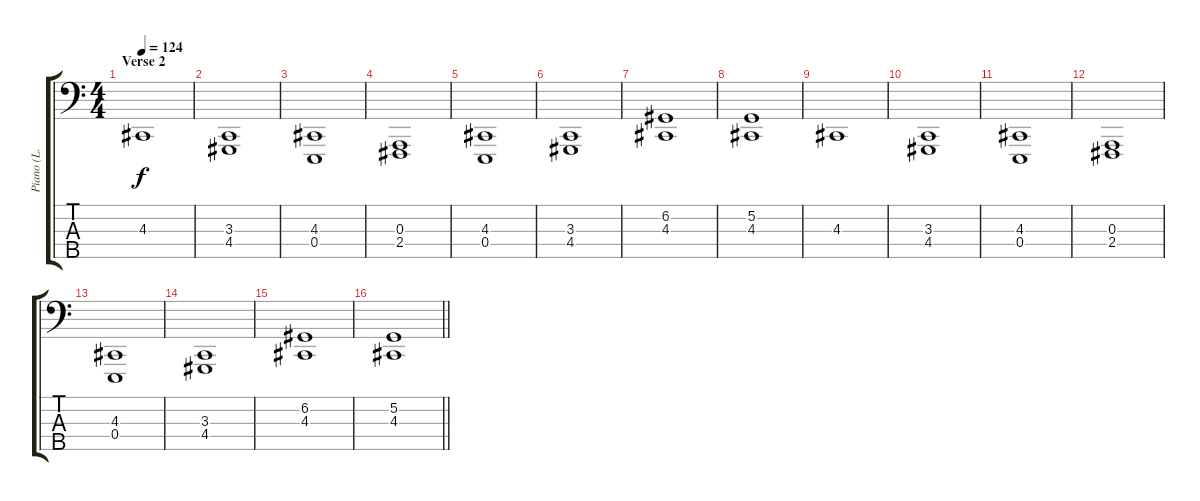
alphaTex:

\track ("Piano (L. Hand)" "Piano (L. ") {instrument acousticgrandpiano}
\staff {score tabs}
\tuning (G2 D2 A1 E1 B0) {hide}
\ts (4 4)
\section ("" "Verse 2")
\tempo 124
\clef f4
\ks c
4.3.1{dy f volume 10} |
(3.3 4.4).1 |
(4.3 0.4).1 |
(0.3 2.4).1 |
(4.3 0.4).1 |
(3.3 4.4).1 |
(6.2 4.3).1 |
(5.2 4.3).1 |
4.3.1 |
(3.3 4.4).1 |
(4.3 0.4).1 |
(0.3 2.4).1 |
(4.3 0.4).1 |
(3.3 4.4).1 |
(6.2 4.3).1 |
\barLineRight lightlight
(5.2 4.3).1
